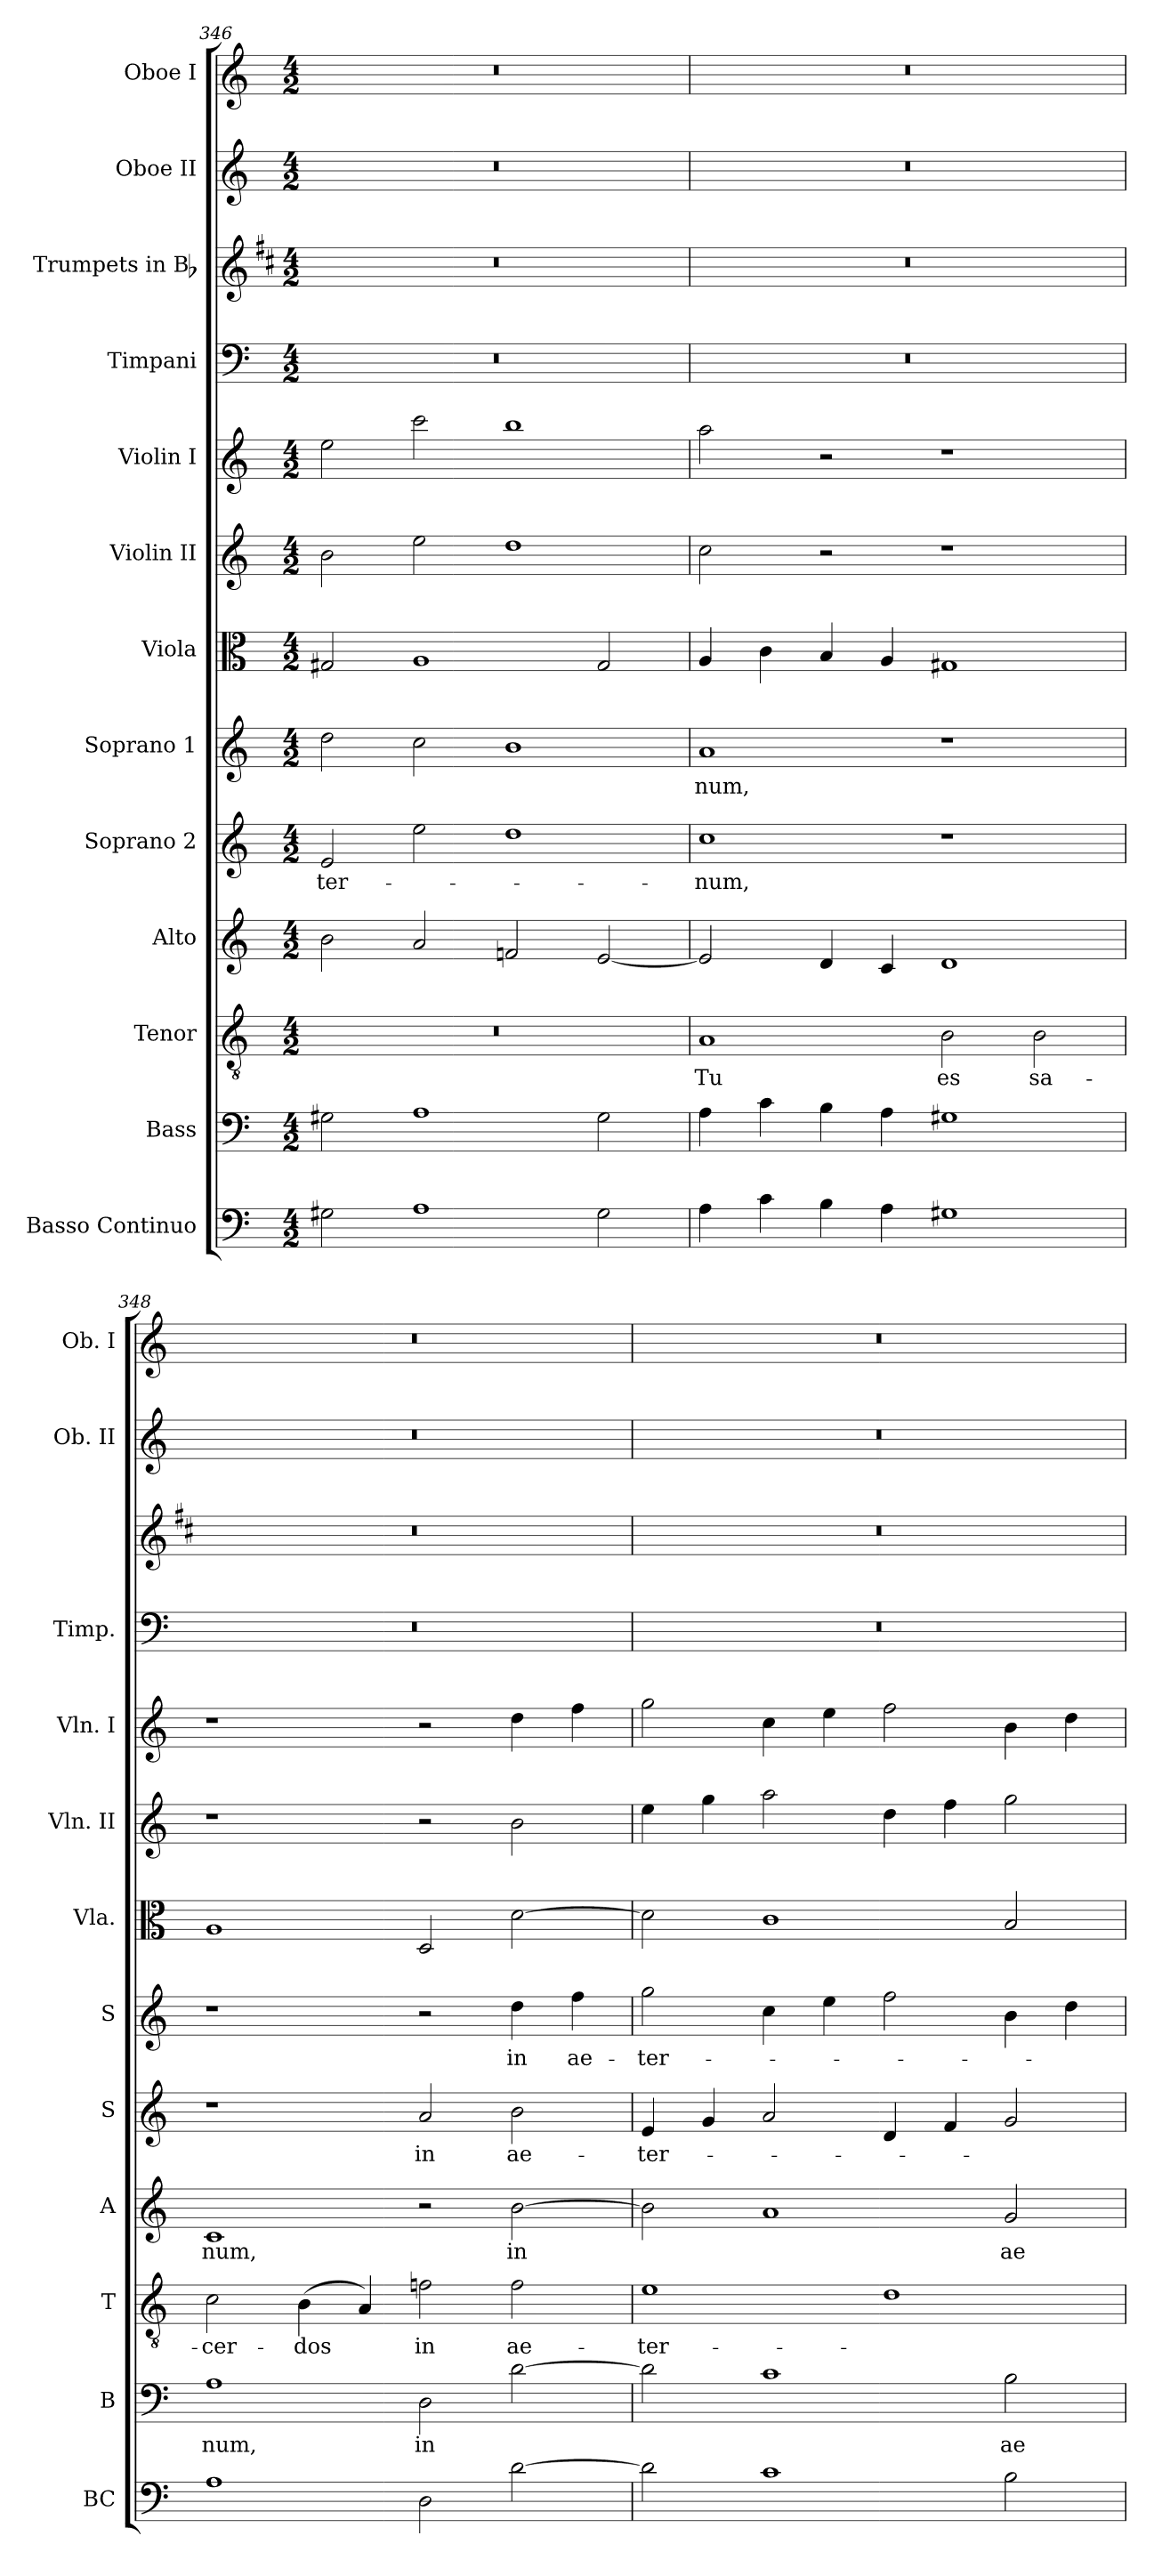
**kern	**kern	**text	**kern	**text	**kern	**text	**kern	**text	**kern	**text	**kern	**kern	**kern	**kern	**kern	**kern	**kern
*part13	*part12	*part12	*part11	*part11	*part10	*part10	*part9	*part9	*part8	*part8	*part7	*part6	*part5	*part4	*part3	*part2	*part1
*staff13	*staff12	*staff12	*staff11	*staff11	*staff10	*staff10	*staff9	*staff9	*staff8	*staff8	*staff7	*staff6	*staff5	*staff4	*staff3	*staff2	*staff1
*I"Basso Continuo	*I"Bass	*	*I"Tenor	*	*I"Alto	*	*I"Soprano 2	*	*I"Soprano 1	*	*I"Viola	*I"Violin II	*I"Violin I	*I"Timpani	*I"Trumpets in Bb	*I"Oboe II	*I"Oboe I
*I'BC	*I'B	*	*I'T	*	*I'A	*	*I'S	*	*I'S	*	*I'Vla.	*I'Vln. II	*I'Vln. I	*I'Timp.	*	*I'Ob. II	*I'Ob. I
*clefF4	*clefF4	*	*clefGv2	*	*clefG2	*	*clefG2	*	*clefG2	*	*clefC3	*clefG2	*clefG2	*clefF4	*clefG2	*clefG2	*clefG2
*	*	*	*	*	*	*	*	*	*	*	*	*	*	*	*ITrd1c2	*	*
*k[]	*k[]	*	*k[]	*	*k[]	*	*k[]	*	*k[]	*	*k[]	*k[]	*k[]	*k[]	*k[]	*k[]	*k[]
*C:	*C:	*	*C:	*	*C:	*	*C:	*	*C:	*	*C:	*C:	*C:	*C:	*C:	*C:	*C:
*M4/2	*M4/2	*	*M4/2	*	*M4/2	*	*M4/2	*	*M4/2	*	*M4/2	*M4/2	*M4/2	*M4/2	*M4/2	*M4/2	*M4/2
=346	=346	=346	=346	=346	=346	=346	=346	=346	=346	=346	=346	=346	=346	=346	=346	=346	=346
!	!	!	!	!	!	!	!	!LO:LY:b	!	!	!	!	!	!	!	!	!
2G#X\	2G#X\	.	0r	.	2b\	.	2e/	-ter-	2dd\	.	2G#X/	2b\	2ee\	0r	0r	0r	0r
1A	1A	.	.	.	2a/	.	2ee\	.	2cc\	.	1A	2ee\	2ccc\	.	.	.	.
.	.	.	.	.	2fn/	.	1dd	.	1b	.	.	1dd	1bb	.	.	.	.
2G#\	2G#\	.	.	.	[2e/	.	.	.	.	.	2G#/	.	.	.	.	.	.
!!LO:PB:g=z
=347	=347	=347	=347	=347	=347	=347	=347	=347	=347	=347	=347	=347	=347	=347	=347	=347	=347
!	!	!	!	!LO:LY:b	!	!	!	!LO:LY:b	!	!LO:LY:b	!	!	!	!	!	!	!
4A\	4A\	.	1A	Tu	2e/]	.	1cc	-num,	1a	-num,	4A/	2cc\	2aa\	0r	0r	0r	0r
4c\	4c\	.	.	.	.	.	.	.	.	.	4c\	.	.	.	.	.	.
4B\	4B\	.	.	.	4d/	.	.	.	.	.	4B/	2r	2r	.	.	.	.
4A\	4A\	.	.	.	4c/	.	.	.	.	.	4A/	.	.	.	.	.	.
!	!	!	!	!LO:LY:b	!	!	!	!	!	!	!	!	!	!	!	!	!
1G#X	1G#X	.	2B\	es	1d	.	1r	.	1r	.	1G#X	1r	1r	.	.	.	.
!	!	!	!	!LO:LY:b	!	!	!	!	!	!	!	!	!	!	!	!	!
.	.	.	2B\	sa-	.	.	.	.	.	.	.	.	.	.	.	.	.
=348	=348	=348	=348	=348	=348	=348	=348	=348	=348	=348	=348	=348	=348	=348	=348	=348	=348
!	!	!LO:LY:b	!	!LO:LY:b	!	!LO:LY:b	!	!	!	!	!	!	!	!	!	!	!
1A	1A	-num,	2c\	-cer-	1c	-num,	1r	.	1r	.	1A	1r	1r	0r	0r	0r	0r
!	!	!	!	!LO:LY:b	!	!	!	!	!	!	!	!	!	!	!	!	!
.	.	.	(4B\	-dos	.	.	.	.	.	.	.	.	.	.	.	.	.
.	.	.	4A/)	.	.	.	.	.	.	.	.	.	.	.	.	.	.
!	!	!LO:LY:b	!	!LO:LY:b	!	!	!	!LO:LY:b	!	!	!	!	!	!	!	!	!
2D\	2D\	in	2fn\	in	2r	.	2a/	in	2r	.	2D/	2r	2r	.	.	.	.
!	!	!	!	!LO:LY:b	!	!LO:LY:b	!	!LO:LY:b	!	!LO:LY:b	!	!	!	!	!	!	!
[2d\	[2d\	.	2f\	ae-	[2b\	in	2b\	ae-	4dd\	in	[2d\	2b\	4dd\	.	.	.	.
!	!	!	!	!	!	!	!	!	!	!LO:LY:b	!	!	!	!	!	!	!
.	.	.	.	.	.	.	.	.	4ff\	ae-	.	.	4ff\	.	.	.	.
=349	=349	=349	=349	=349	=349	=349	=349	=349	=349	=349	=349	=349	=349	=349	=349	=349	=349
!	!	!	!	!LO:LY:b	!	!	!	!LO:LY:b	!	!LO:LY:b	!	!	!	!	!	!	!
2d\]	2d\]	.	1e	-ter-	2b\]	.	4e/	-ter-	2gg\	-ter-	2d\]	4ee\	2gg\	0r	0r	0r	0r
.	.	.	.	.	.	.	4g/	.	.	.	.	4gg\	.	.	.	.	.
1c	1c	.	.	.	1a	.	2a/	.	4cc\	.	1c	2aa\	4cc\	.	.	.	.
.	.	.	.	.	.	.	.	.	4ee\	.	.	.	4ee\	.	.	.	.
.	.	.	1d	.	.	.	4d/	.	2ff\	.	.	4dd\	2ff\	.	.	.	.
.	.	.	.	.	.	.	4f/	.	.	.	.	4ff\	.	.	.	.	.
!	!	!LO:LY:b	!	!	!	!LO:LY:b	!	!	!	!	!	!	!	!	!	!	!
2B\	2B\	ae-	.	.	2g/	ae-	2g/	.	4b\	.	2B/	2gg\	4b\	.	.	.	.
.	.	.	.	.	.	.	.	.	4dd\	.	.	.	4dd\	.	.	.	.
=	=	=	=	=	=	=	=	=	=	=	=	=	=	=	=	=	=
*-	*-	*-	*-	*-	*-	*-	*-	*-	*-	*-	*-	*-	*-	*-	*-	*-	*-
